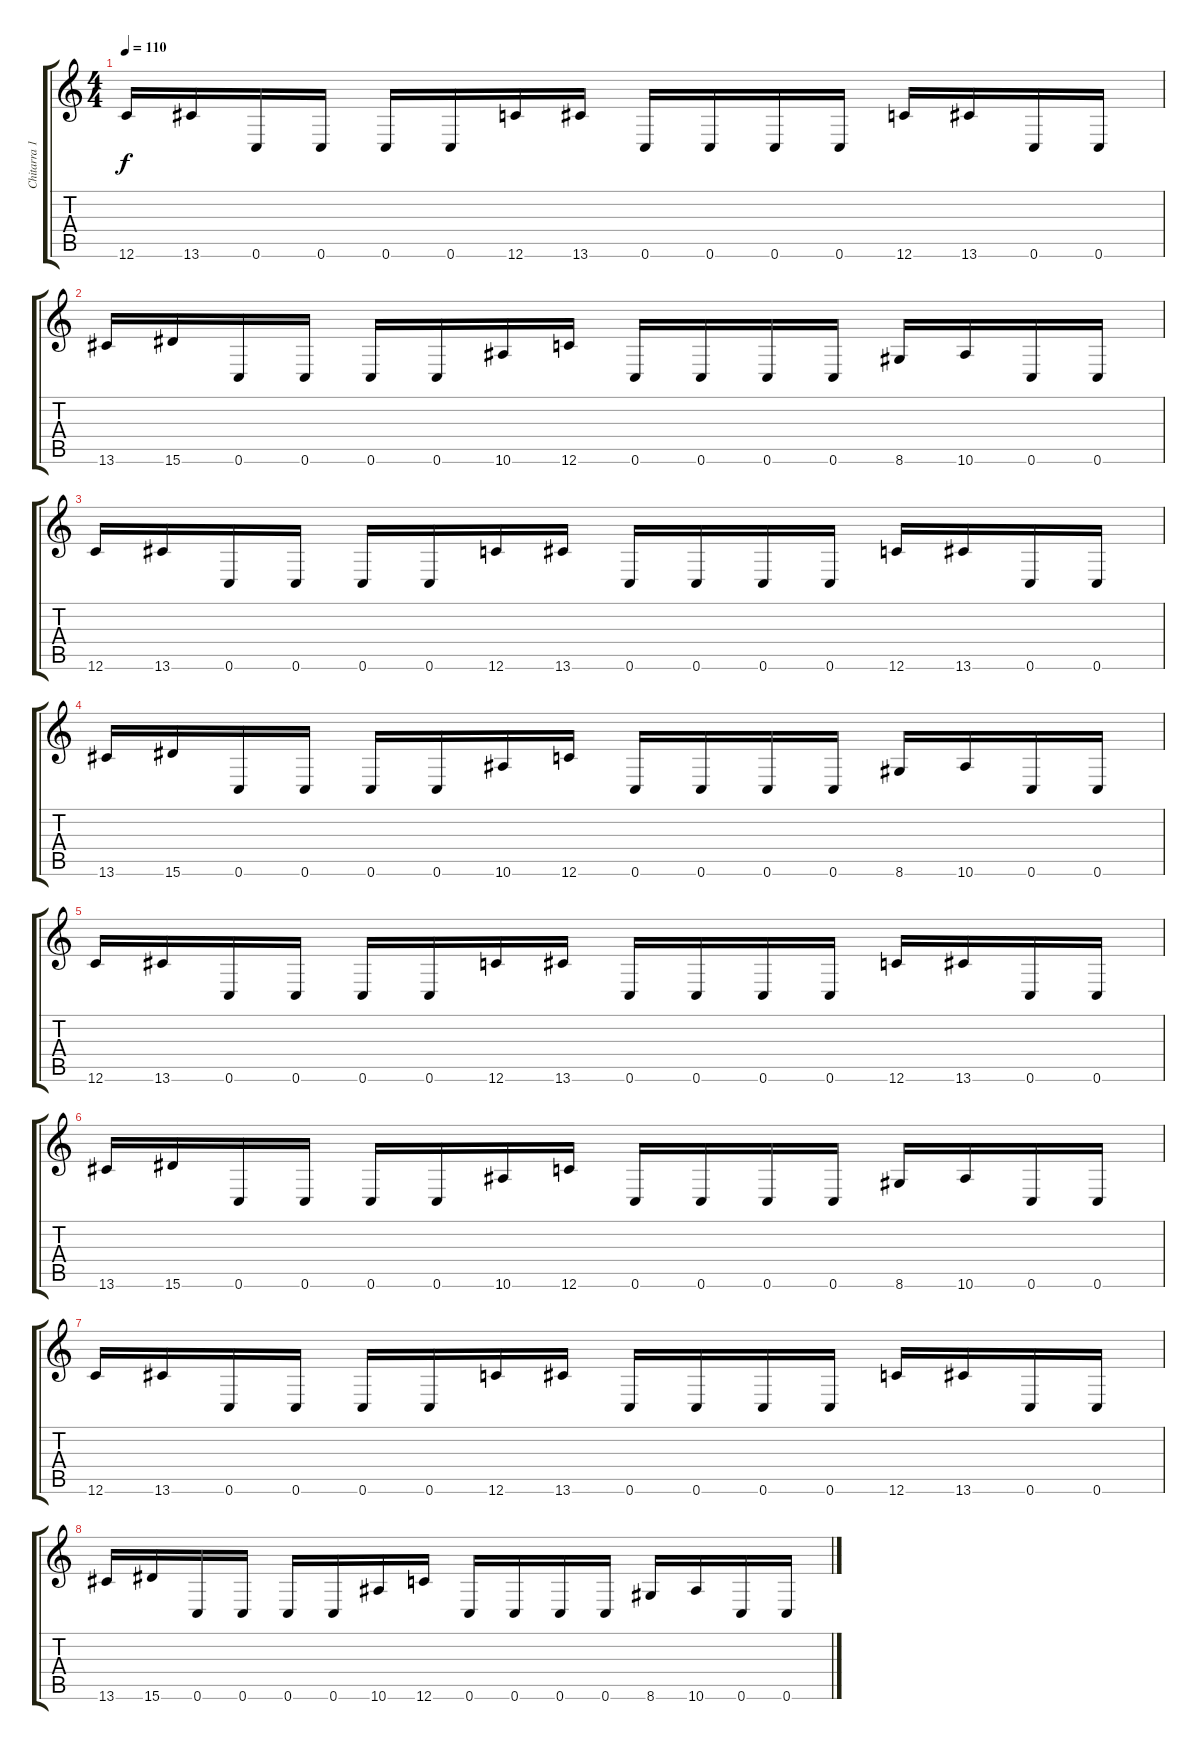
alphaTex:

\track ("Chitarra 1" "Chitarra 1") {instrument distortionguitar}
\staff {score tabs}
\tuning (D4 A3 F3 C3 G2 C2) {hide}
\ts (4 4)
\tempo 110
\clef g2
\ks c
12.6.16{dy f} 13.6.16 0.6.16 0.6.16 0.6.16 0.6.16 12.6.16 13.6.16 0.6.16 0.6.16 0.6.16 0.6.16 12.6.16 13.6.16 0.6.16 0.6.16 |
13.6.16 15.6.16 0.6.16 0.6.16 0.6.16 0.6.16 10.6.16 12.6.16 0.6.16 0.6.16 0.6.16 0.6.16 8.6.16 10.6.16 0.6.16 0.6.16 |
12.6.16 13.6.16 0.6.16 0.6.16 0.6.16 0.6.16 12.6.16 13.6.16 0.6.16 0.6.16 0.6.16 0.6.16 12.6.16 13.6.16 0.6.16 0.6.16 |
13.6.16 15.6.16 0.6.16 0.6.16 0.6.16 0.6.16 10.6.16 12.6.16 0.6.16 0.6.16 0.6.16 0.6.16 8.6.16 10.6.16 0.6.16 0.6.16 |
12.6.16 13.6.16 0.6.16 0.6.16 0.6.16 0.6.16 12.6.16 13.6.16 0.6.16 0.6.16 0.6.16 0.6.16 12.6.16 13.6.16 0.6.16 0.6.16 |
13.6.16 15.6.16 0.6.16 0.6.16 0.6.16 0.6.16 10.6.16 12.6.16 0.6.16 0.6.16 0.6.16 0.6.16 8.6.16 10.6.16 0.6.16 0.6.16 |
12.6.16 13.6.16 0.6.16 0.6.16 0.6.16 0.6.16 12.6.16 13.6.16 0.6.16 0.6.16 0.6.16 0.6.16 12.6.16 13.6.16 0.6.16 0.6.16 |
13.6.16 15.6.16 0.6.16 0.6.16 0.6.16 0.6.16 10.6.16 12.6.16 0.6.16 0.6.16 0.6.16 0.6.16 8.6.16 10.6.16 0.6.16 0.6.16
